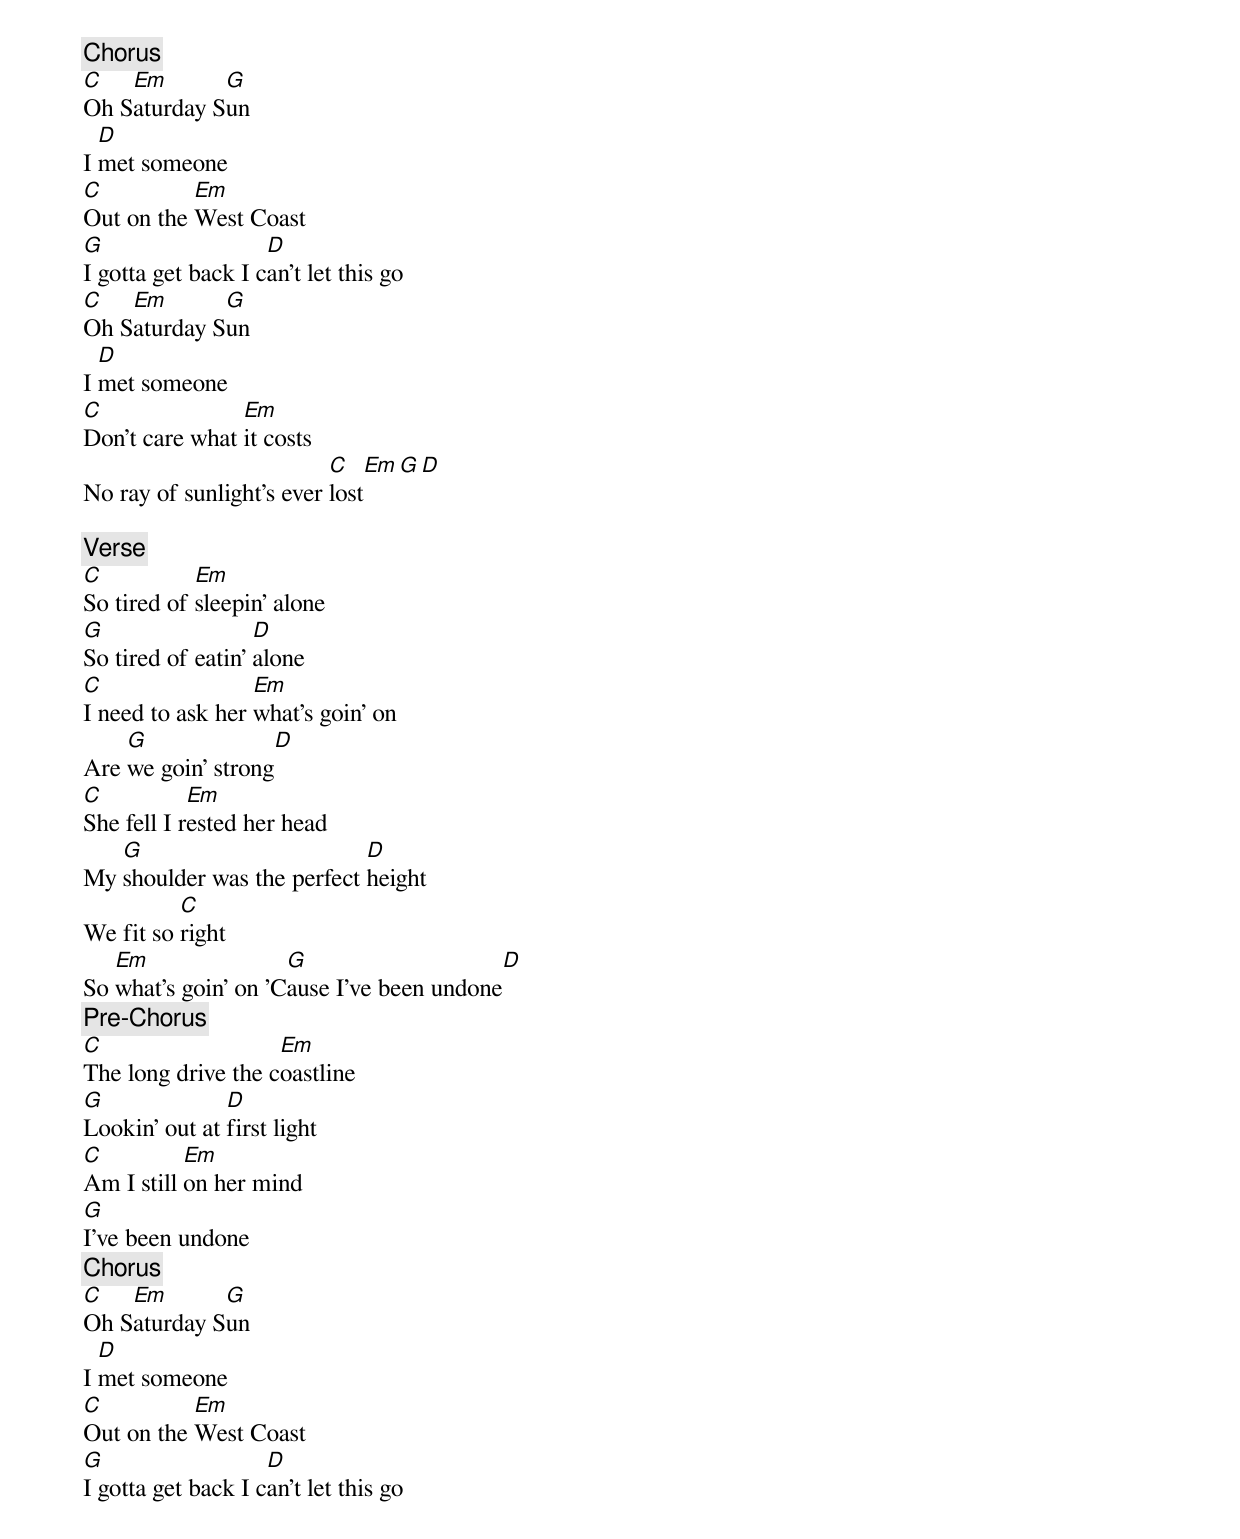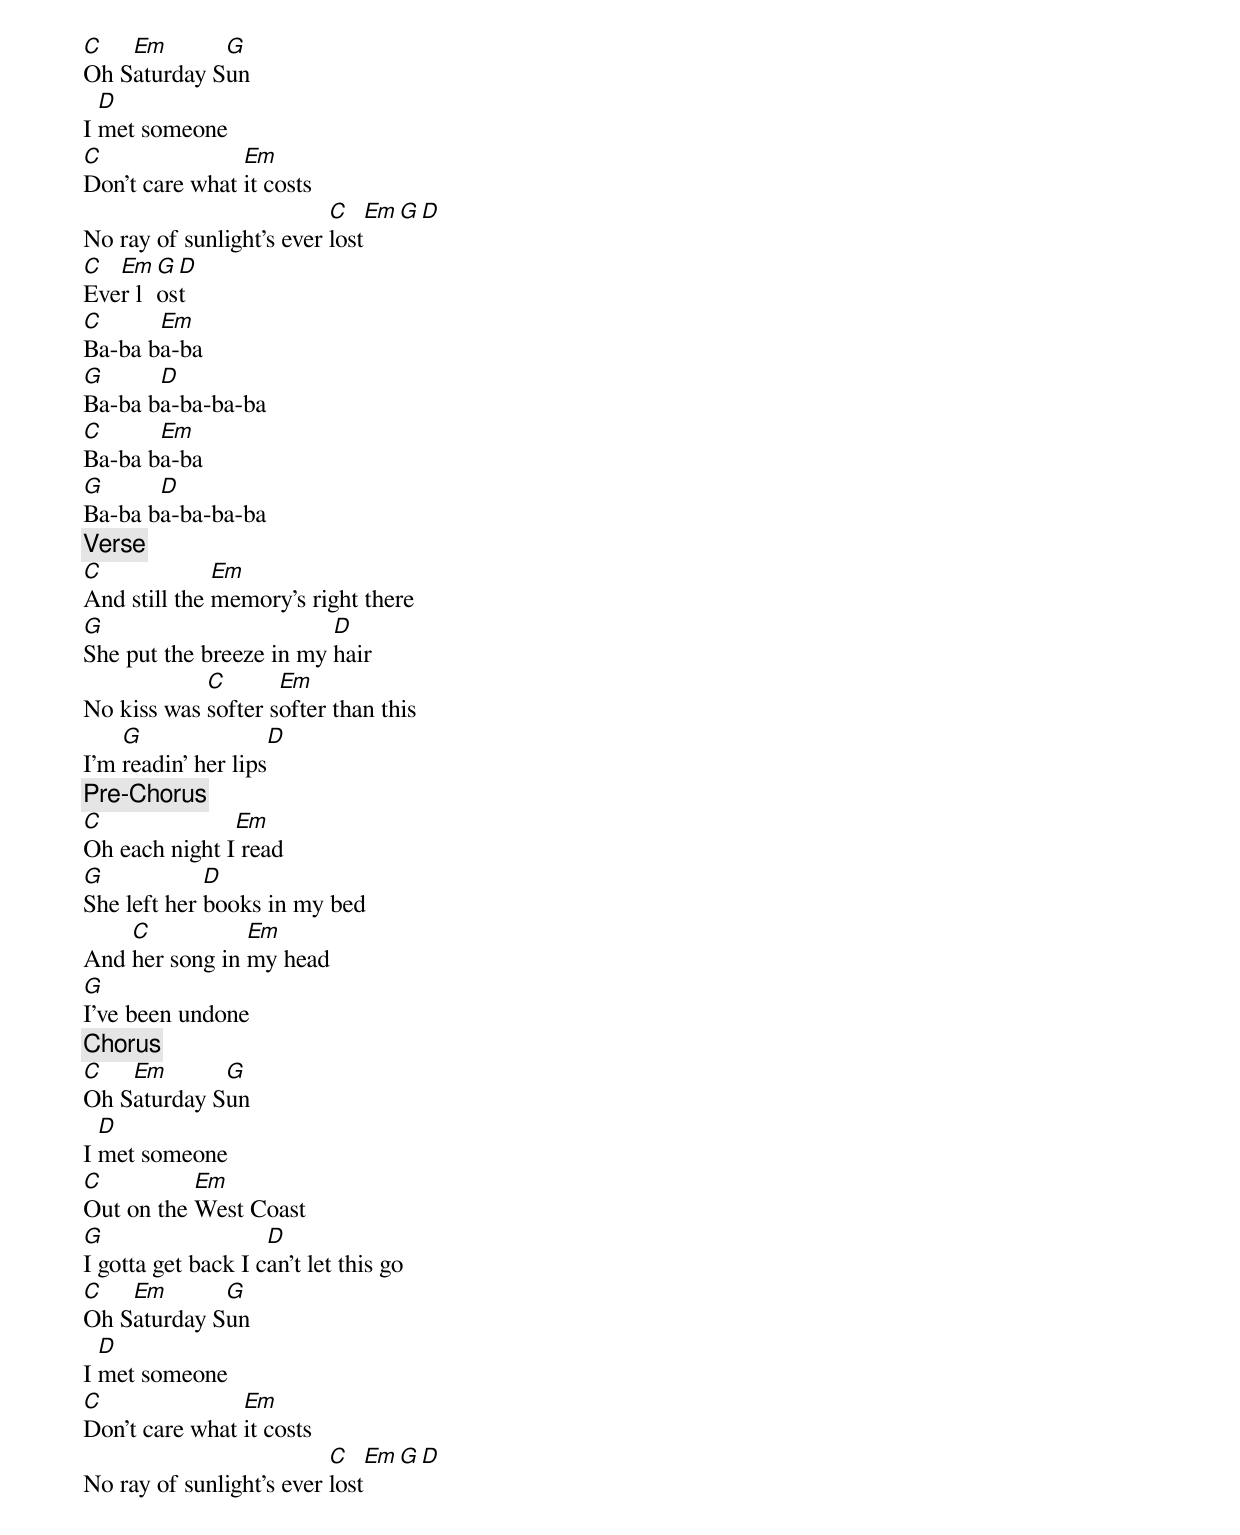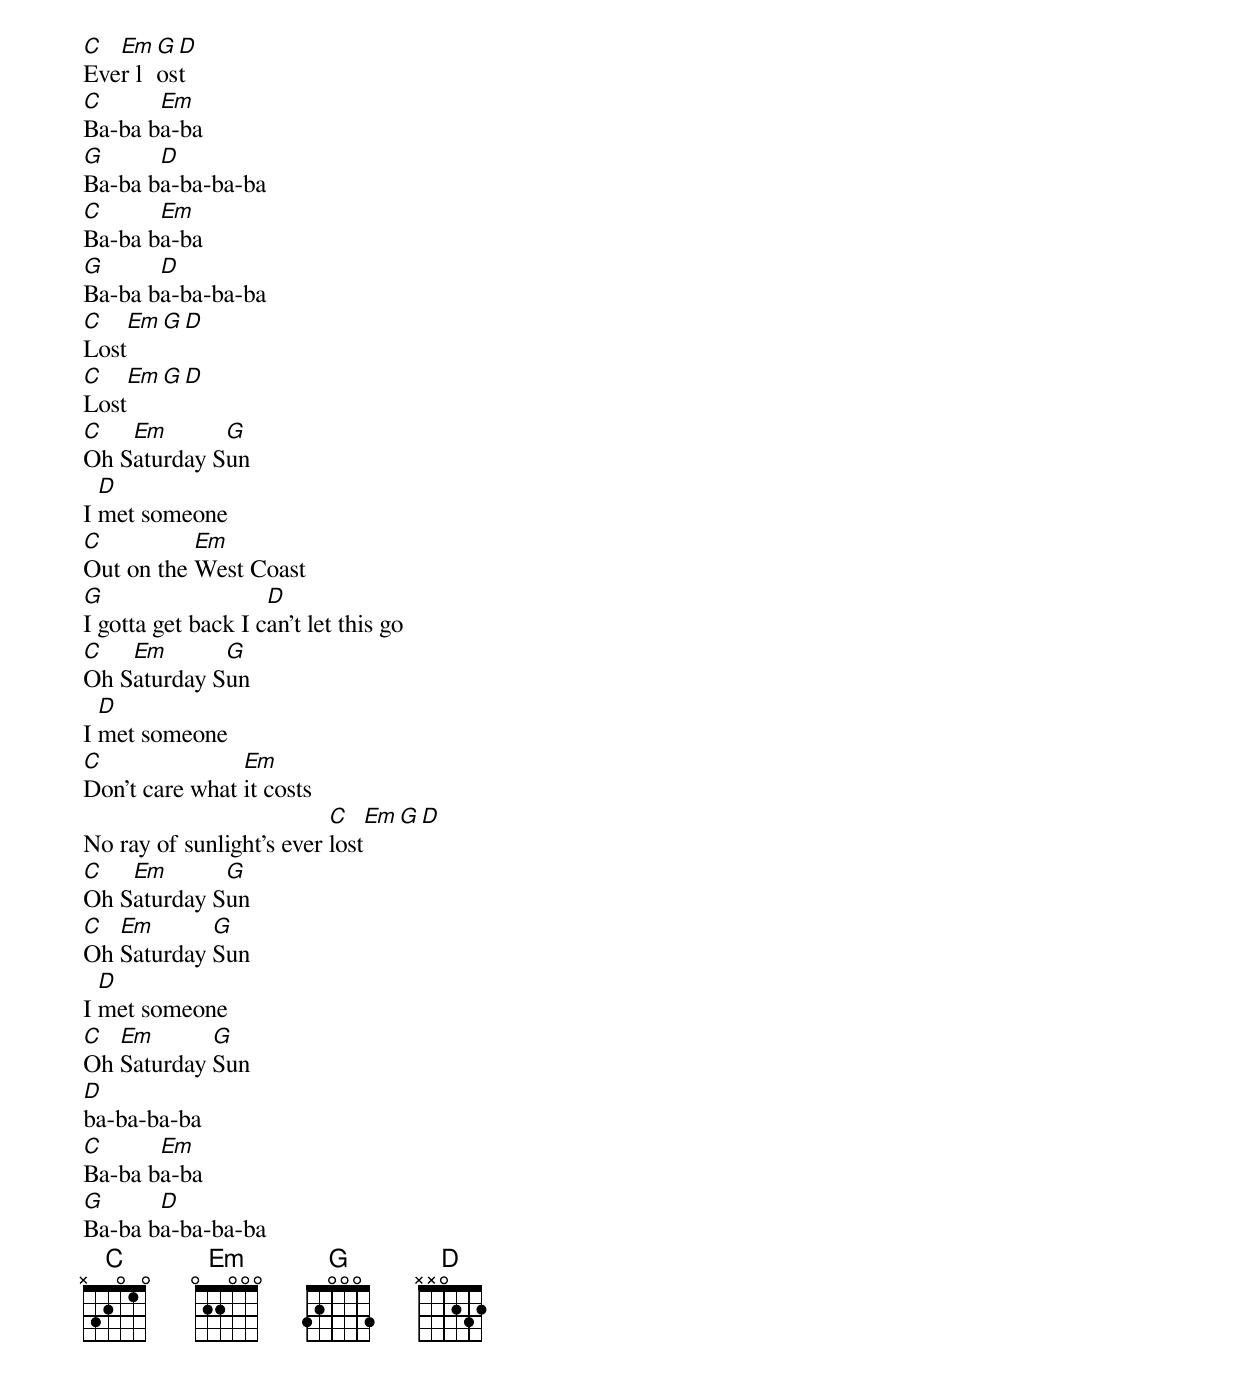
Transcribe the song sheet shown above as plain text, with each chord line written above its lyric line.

[Chorus]
C   Em       G
Oh Saturday Sun
  D
I met someone
C          Em
Out on the West Coast
G                   D
I gotta get back I can't let this go
C   Em       G
Oh Saturday Sun
  D
I met someone
C               Em
Don't care what it costs
                          C    Em  G  D
No ray of sunlight's ever lost

[Verse]
C           Em
So tired of sleepin' alone
G                  D
So tired of eatin' alone
C                 Em
I need to ask her what's goin' on
    G                 D
Are we goin' strong
C           Em
She fell I rested her head
   G                        D
My shoulder was the perfect height
          C
We fit so right
   Em                G                      D
So what's goin' on 'Cause I've been undone
[Pre-Chorus]
C                   Em
The long drive the coastline
G              D
Lookin' out at first light
C          Em
Am I still on her mind
G
I've been undone
[Chorus]
C   Em       G
Oh Saturday Sun
  D
I met someone
C          Em
Out on the West Coast
G                   D
I gotta get back I can't let this go
C   Em       G
Oh Saturday Sun
  D
I met someone
C               Em
Don't care what it costs
                          C    Em  G  D
No ray of sunlight's ever lost
C  Em G D
Ever lost
C      Em
Ba-ba ba-ba
G      D
Ba-ba ba-ba-ba-ba
C      Em
Ba-ba ba-ba
G      D
Ba-ba ba-ba-ba-ba
[Verse]
C             Em
And still the memory's right there
G                        D
She put the breeze in my hair
            C       Em
No kiss was softer softer than this
    G                D
I'm readin' her lips
[Pre-Chorus]
C              Em
Oh each night I read
G            D
She left her books in my bed
    C           Em
And her song in my head
G
I've been undone
[Chorus]
C   Em       G
Oh Saturday Sun
  D
I met someone
C          Em
Out on the West Coast
G                   D
I gotta get back I can't let this go
C   Em       G
Oh Saturday Sun
  D
I met someone
C               Em
Don't care what it costs
                          C    Em  G  D
No ray of sunlight's ever lost
C  Em G D
Ever lost
C      Em
Ba-ba ba-ba
G      D
Ba-ba ba-ba-ba-ba
C      Em
Ba-ba ba-ba
G      D
Ba-ba ba-ba-ba-ba
C   Em G D
Lost
C   Em G D
Lost
C   Em       G
Oh Saturday Sun
  D
I met someone
C          Em
Out on the West Coast
G                   D
I gotta get back I can't let this go
C   Em       G
Oh Saturday Sun
  D
I met someone
C               Em
Don't care what it costs
                          C    Em  G  D
No ray of sunlight's ever lost
C   Em       G
Oh Saturday Sun
C  Em       G
Oh Saturday Sun
  D
I met someone
C  Em       G
Oh Saturday Sun
D
ba-ba-ba-ba
C      Em
Ba-ba ba-ba
G      D
Ba-ba ba-ba-ba-ba
